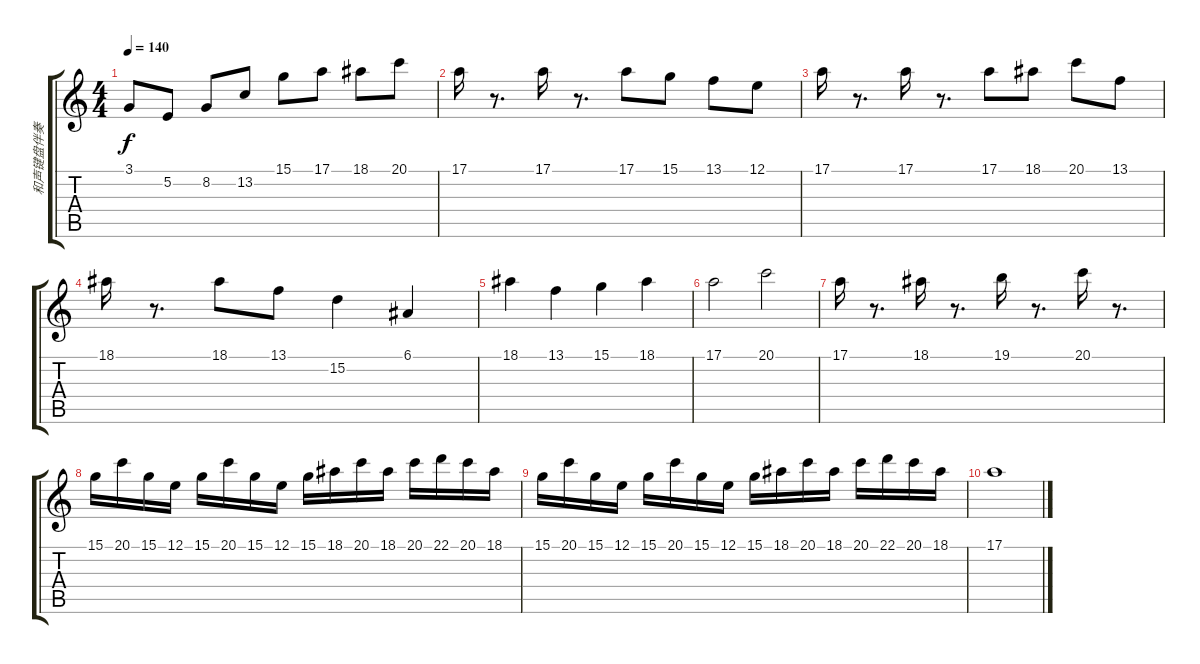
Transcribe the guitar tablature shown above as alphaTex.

\track ("和声键盘伴奏" "和声键盘伴奏") {instrument stringensemble1}
\staff {score tabs}
\tuning (E4 B3 G3 D3 A2 E2) {hide}
\ts (4 4)
\tempo 140
\clef g2
\ks c
3.1.8{dy f} 5.2.8 8.2.8 13.2.8 15.1.8 17.1.8 18.1.8 20.1.8 |
17.1.16 r.8{d} 17.1.16 r.8{d} 17.1.8 15.1.8 13.1.8 12.1.8 |
17.1.16 r.8{d} 17.1.16 r.8{d} 17.1.8 18.1.8 20.1.8 13.1.8 |
18.1.16 r.8{d} 18.1.8 13.1.8 15.2.4 6.1.4 |
18.1.4 13.1.4 15.1.4 18.1.4 |
17.1.2 20.1.2 |
17.1.16 r.8{d} 18.1.16 r.8{d} 19.1.16 r.8{d} 20.1.16 r.8{d} |
15.1.16 20.1.16 15.1.16 12.1.16 15.1.16 20.1.16 15.1.16 12.1.16 15.1.16 18.1.16 20.1.16 18.1.16 20.1.16 22.1.16 20.1.16 18.1.16 |
15.1.16 20.1.16 15.1.16 12.1.16 15.1.16 20.1.16 15.1.16 12.1.16 15.1.16 18.1.16 20.1.16 18.1.16 20.1.16 22.1.16 20.1.16 18.1.16 |
17.1.1
